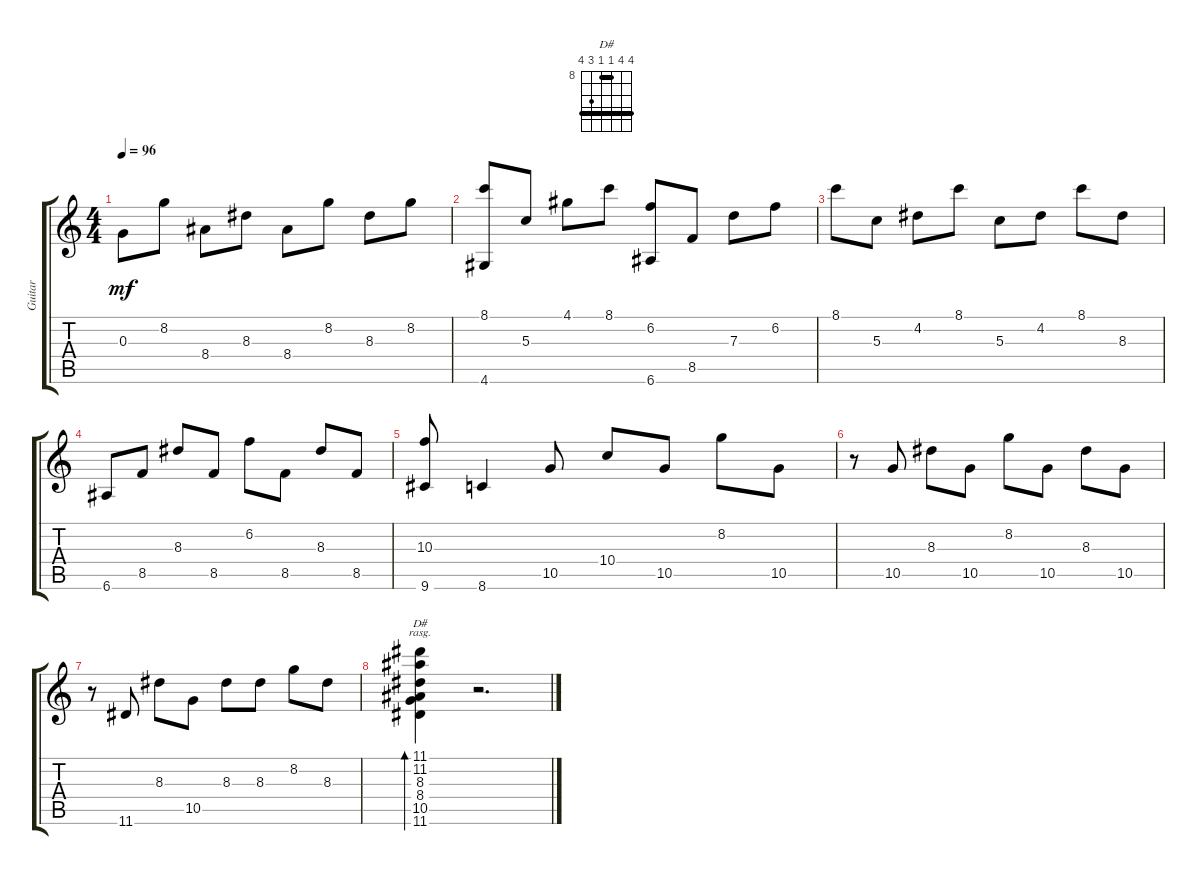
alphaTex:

\track ("Guitar  " "Guitar  ") {instrument acousticguitarsteel}
\staff {score tabs}
\tuning (E4 B3 G3 D3 A2 E2) {hide}
\chord ("D#" 11 11 8 8 10 11) {firstfret 8 barre (8 11)}
\ts (4 4)
\tempo 96
\clef g2
\ks c
0.3.8{dy mf} 8.2.8 8.4.8 8.3.8 8.4.8 8.2.8 8.3.8 8.2.8 |
(8.1 4.6).8 5.3.8 4.1.8 8.1.8 (6.2 6.6).8 8.5.8 7.3.8 6.2.8 |
8.1.8 5.3.8 4.2.8 8.1.8 5.3.8 4.2.8 8.1.8 8.3.8 |
6.6.8 8.5.8 8.3.8 8.5.8 6.2.8 8.5.8 8.3.8 8.5.8 |
(10.3 9.6).8 8.6.4 10.5.8 10.4.8 10.5.8 8.2.8 10.5.8 |
r.8 10.5.8 8.3.8 10.5.8 8.2.8 10.5.8 8.3.8 10.5.8 |
r.8 11.6.8 8.3.8 10.5.8 8.3.8 8.3.8 8.2.8 8.3.8 |
(11.1 11.2 8.3 8.4 10.5 11.6).4{bd 480 ch "D#" rasg ii} r.2{d}
